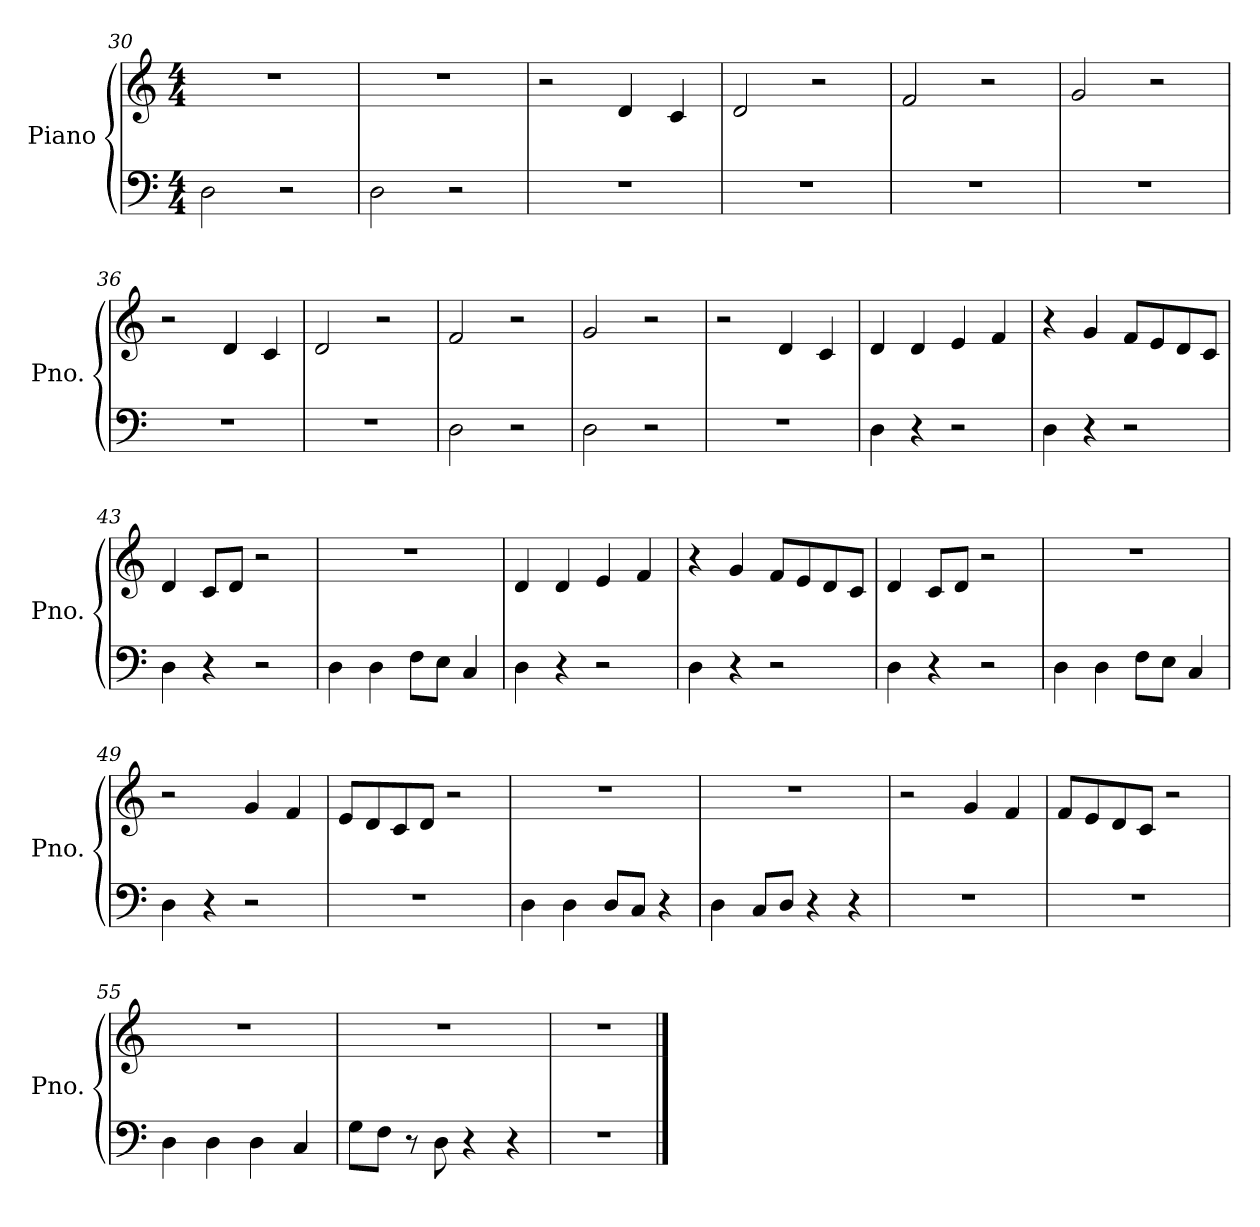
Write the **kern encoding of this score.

**kern	**kern
*part1	*part1
*staff2	*staff1
*I"Piano	*
*I'Pno.	*
*clefF4	*clefG2
*k[]	*k[]
*M4/4	*M4/4
=30	=30
2D<\	1r
2r	.
=31	=31
2D<\	1r
2r	.
=32	=32
1r	2r
.	4d/
.	4c/
!!LO:LB:g=z
=33	=33
1r	2d/
.	2r
=34	=34
1r	2f/
.	2r
=35	=35
1r	2g/
.	2r
=36	=36
1r	2r
.	4d/
.	4c/
!!LO:LB:g=z
=37	=37
1r	2d/
.	2r
=38	=38
2D<\	2f/
2r	2r
=39	=39
2D<\	2g/
2r	2r
=40	=40
1r	2r
.	4d/
.	4c/
!!LO:LB:g=z
=41	=41
4D<\	4d/
4r	4d/
2r	4e/
.	4f/
=42	=42
4D<\	4r
4r	4g/
2r	8f/L
.	8e/
.	8d/
.	8c/J
=43	=43
4D<\	4d/
4r	8c/L
.	8d/J
2r	2r
=44	=44
4D<\	1r
4D\	.
8F\L	.
8E\J	.
4C/	.
!!LO:LB:g=z
=45	=45
4D<\	4d/
4r	4d/
2r	4e/
.	4f/
=46	=46
4D<\	4r
4r	4g/
2r	8f/L
.	8e/
.	8d/
.	8c/J
=47	=47
4D<\	4d/
4r	8c/L
.	8d/J
2r	2r
=48	=48
4D<\	1r
4D\	.
8F\L	.
8E\J	.
4C/	.
!!LO:LB:g=z
=49	=49
4D<\	2r
4r	.
2r	4g/
.	4f/
=50	=50
1r	8e/L
.	8d/
.	8c/
.	8d/J
.	2r
=51	=51
4D<\	1r
4D\	.
8D/L	.
8C/J	.
4r	.
=52	=52
4D<\	1r
8C</L	.
8D/J	.
4r	.
4r	.
!!LO:LB:g=z
=53	=53
1r	2r
.	4g/
.	4f/
=54	=54
1r	8f/L
.	8e/
.	8d/
.	8c/J
.	2r
=55	=55
4D<\	1r
4D\	.
4D\	.
4C/	.
=56	=56
8G<\L	1r
8F\J	.
8r	.
8D\	.
4r	.
4r	.
=57	=57
1r	1r
==	==
*-	*-
